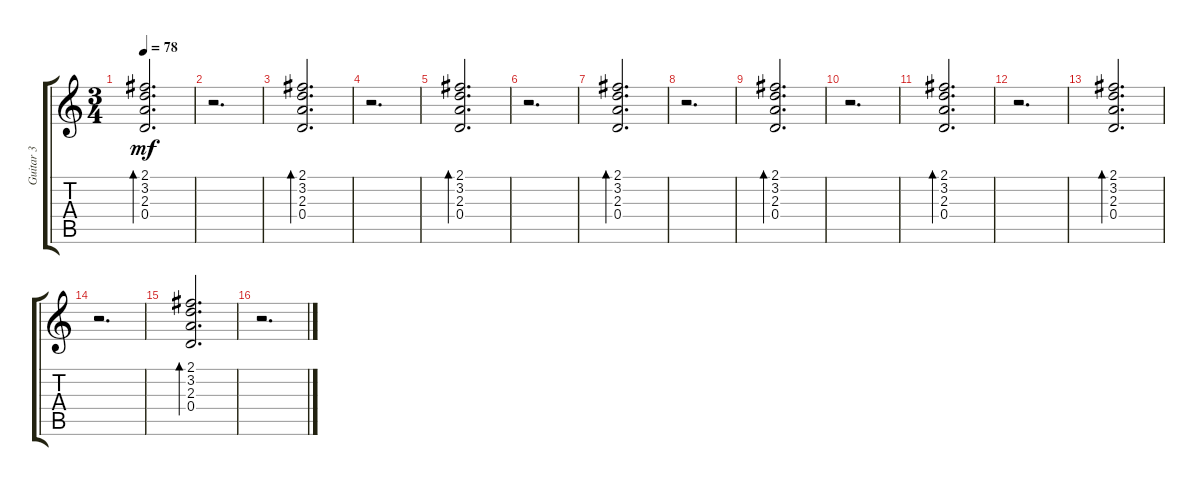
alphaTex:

\track ("Guitar 3" "Guitar 3") {instrument electricguitarclean}
\staff {score tabs}
\tuning (E4 B3 G3 D3 A2 E2) {hide}
\ts (3 4)
\tempo 78
\clef g2
\ks c
(2.1 3.2 2.3 0.4).2{d bd 240 dy mf} |
r.2{d} |
(2.1 3.2 2.3 0.4).2{d bd 240} |
r.2{d} |
(2.1 3.2 2.3 0.4).2{d bd 240} |
r.2{d} |
(2.1 3.2 2.3 0.4).2{d bd 240} |
r.2{d} |
(2.1 3.2 2.3 0.4).2{d bd 240} |
r.2{d} |
(2.1 3.2 2.3 0.4).2{d bd 240} |
r.2{d} |
(2.1 3.2 2.3 0.4).2{d bd 240} |
r.2{d} |
(2.1 3.2 2.3 0.4).2{d bd 240} |
r.2{d}
